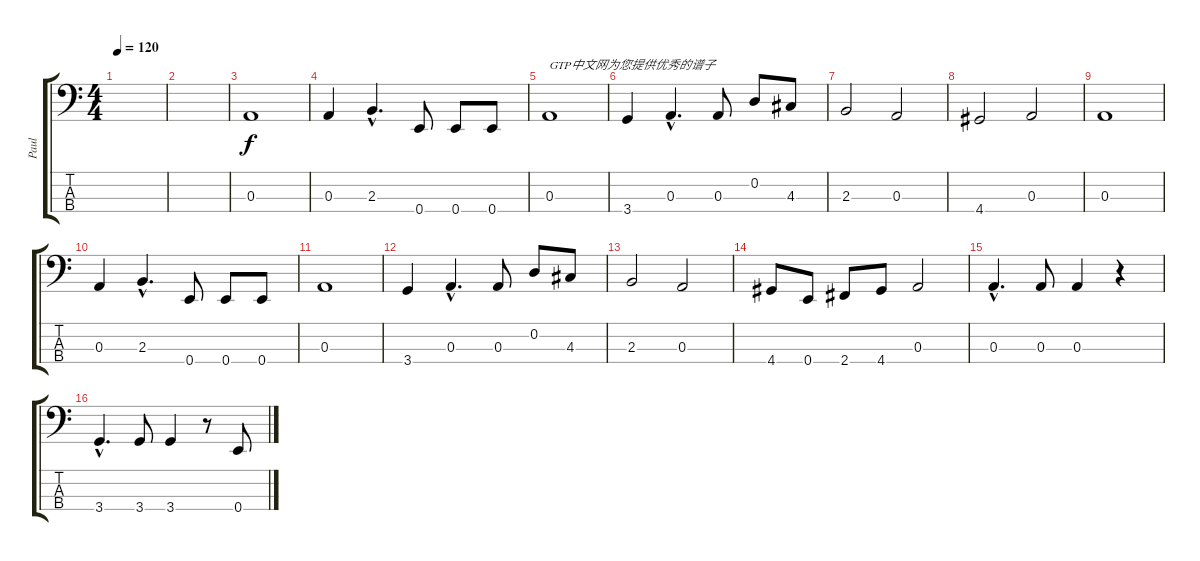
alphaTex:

\track ("Paul" "Paul") {instrument acousticguitarnylon}
\staff {score tabs}
\tuning (G2 D2 A1 E1) {hide}
\ts (4 4)
\tempo 120
\clef f4
\ks c
|
|
0.3.1 |
0.3.4 2.3{hac}.4{d} 0.4.8 0.4.8 0.4.8 |
0.3.1{txt "GTP中文网为您提供优秀的谱子"} |
3.4.4 0.3{hac}.4{d} 0.3.8 0.2.8 4.3.8 |
2.3.2 0.3.2 |
4.4.2 0.3.2 |
0.3.1 |
0.3.4 2.3{hac}.4{d} 0.4.8 0.4.8 0.4.8 |
0.3.1 |
3.4.4 0.3{hac}.4{d} 0.3.8 0.2.8 4.3.8 |
2.3.2 0.3.2 |
4.4.8 0.4.8 2.4.8 4.4.8 0.3.2 |
0.3{hac}.4{d} 0.3.8 0.3.4 r.4 |
3.4{hac}.4{d} 3.4.8 3.4.4 r.8 0.4.8
